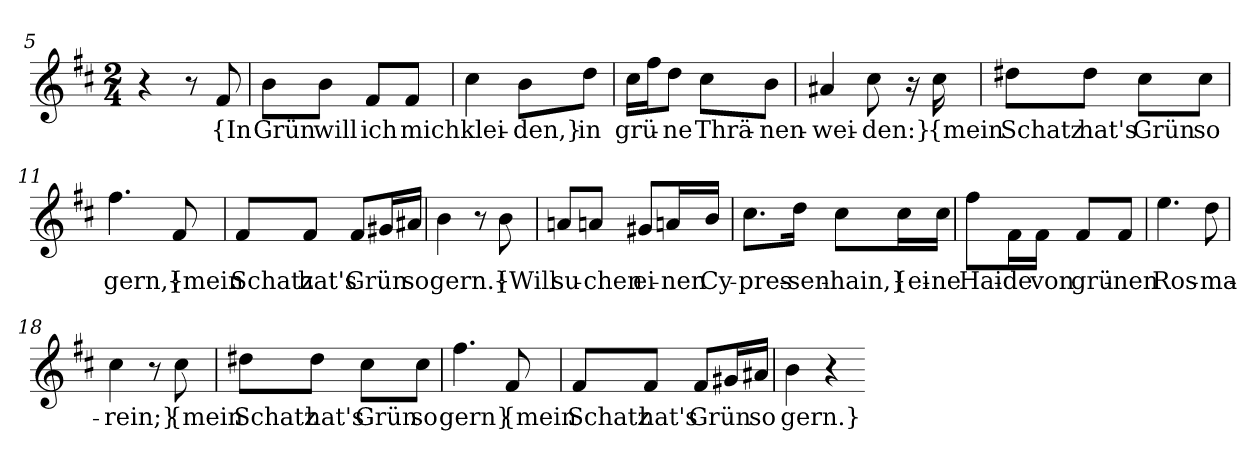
**kern	**text
*part1	*part1
*staff1	*staff1
*clefG2	*
*k[f#c#]	*
*M2/4	*
=5	=5
4r	.
8r	.
8f#	{In
=6	=6
8b\L	Grün
8b\J	will
8f#/L	ich
8f#/J	mich
=7	=7
4cc#	klei-
8b\L	-den,}
8dd\J	in
=8	=8
16cc#\LL	grü-
16ff#\J	.
8dd\J	-ne
8cc#\L	Thrä-
8b\J	-nen-
=9	=9
4a#X	-wei-
8cc#	-den:}
16r	.
16cc#	{mein
=10	=10
8dd#X\L	Schatz
8dd#\J	hat's
8cc#\L	Grün
8cc#\J	so
=11	=11
4.ff#	gern,}
8f#	{mein
=12	=12
8f#/L	Schatz
8f#/J	hat's
8f#/L	Grün
16g#X/L	.
16a#X/JJ	so
=13	=13
4b	gern.}
8r	.
8b	{Will
=14	=14
8an/L	su-
8an/J	-chen
8g#X/L	ei-
16an/L	-nen
16b/JJ	Cy-
=15	=15
8.cc#\L	-pres-
16dd\Jk	-sen-
8cc#\L	-hain,}
16cc#\L	{ei-
16cc#\JJ	-ne
=16	=16
8ff#\L	Hai-
16f#\L	-de
16f#\JJ	von
8f#/L	grü-
8f#/J	-nen
=17	=17
4.ee	Ros-
8dd	-ma-
=18	=18
4cc#	-rein;}
8r	.
8cc#	{mein
=19	=19
8dd#X\L	Schatz
8dd#\J	hat's
8cc#\L	Grün
8cc#\J	so
=20	=20
4.ff#	gern}
8f#	{mein
=21	=21
8f#/L	Schatz
8f#/J	hat's
8f#/L	Grün
16g#X/L	.
16a#X/JJ	so
=22	=22
4b	gern.}
4r	.
=-	=-
*-	*-
